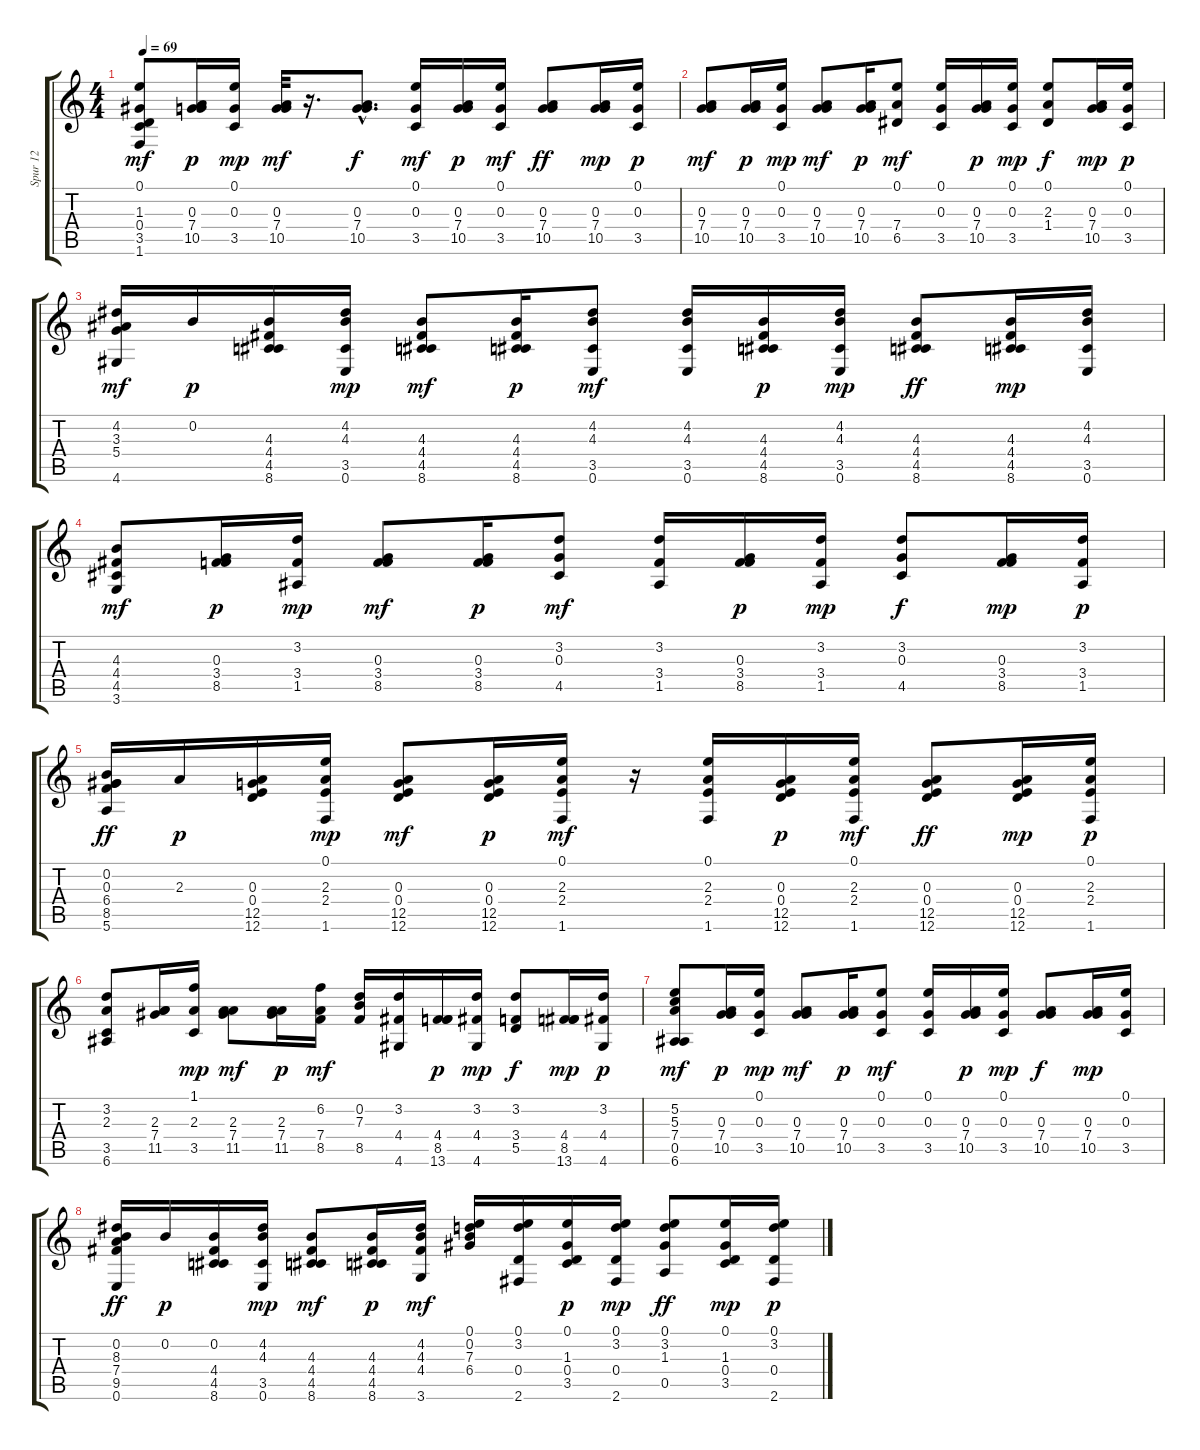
\track ("Spur 12" "Spur 12") {instrument acousticguitarnylon}
\staff {score tabs}
\tuning (E4 B3 G3 D3 A2 E2) {hide}
\ts (4 4)
\tempo 69
\clef g2
\ks c
(0.1 1.3 0.4 3.5 1.6).8{dy mf} (0.3 7.4 10.5).16{dy p} (0.1 0.3 3.5).16{dy mp} (0.3 7.4 10.5).32{dy mf} r.16{d} (0.3{hac} 7.4{hac} 10.5{hac}).8{d dy f} (0.1 0.3 3.5).16{dy mf} (0.3 7.4 10.5).16{dy p} (0.1 0.3 3.5).16{dy mf} (0.3 7.4 10.5).8{dy ff} (0.3 7.4 10.5).16{dy mp} (0.1 0.3 3.5).16{dy p} |
(0.3 7.4 10.5).8{dy mf} (0.3 7.4 10.5).16{dy p} (0.1 0.3 3.5).16{dy mp} (0.3 7.4 10.5).8{dy mf} (0.3 7.4 10.5).16{dy p} (0.1 7.4 6.5).8{dy mf} (0.1 0.3 3.5).16 (0.3 7.4 10.5).16{dy p} (0.1 0.3 3.5).16{dy mp} (0.1 2.3 1.4).8{dy f} (0.3 7.4 10.5).16{dy mp} (0.1 0.3 3.5).16{dy p} |
(4.2 3.3 5.4 4.6).16{dy mf} 0.2.16{dy p} (4.3 4.4 4.5 8.6).16 (4.2 4.3 3.5 0.6).16{dy mp} (4.3 4.4 4.5 8.6).8{dy mf} (4.3 4.4 4.5 8.6).16{dy p} (4.2 4.3 3.5 0.6).8{dy mf} (4.2 4.3 3.5 0.6).16 (4.3 4.4 4.5 8.6).16{dy p} (4.2 4.3 3.5 0.6).16{dy mp} (4.3 4.4 4.5 8.6).8{dy ff} (4.3 4.4 4.5 8.6).16{dy mp} (4.2 4.3 3.5 0.6).16 |
(4.3 4.4 4.5 3.6).8{dy mf} (0.3 3.4 8.5).16{dy p} (3.2 3.4 1.5).16{dy mp} (0.3 3.4 8.5).8{dy mf} (0.3 3.4 8.5).16{dy p} (3.2 0.3 4.5).8{dy mf} (3.2 3.4 1.5).16 (0.3 3.4 8.5).16{dy p} (3.2 3.4 1.5).16{dy mp} (3.2 0.3 4.5).8{dy f} (0.3 3.4 8.5).16{dy mp} (3.2 3.4 1.5).16{dy p} |
(0.2 0.3 6.4 8.5 5.6).16{dy ff} 2.3.16{dy p} (0.3 0.4 12.5 12.6).16 (0.1 2.3 2.4 1.6).16{dy mp} (0.3 0.4 12.5 12.6).8{dy mf} (0.3 0.4 12.5 12.6).16{dy p} (0.1 2.3 2.4 1.6).16{dy mf} r.16 (0.1 2.3 2.4 1.6).16 (0.3 0.4 12.5 12.6).16{dy p} (0.1 2.3 2.4 1.6).16{dy mf} (0.3 0.4 12.5 12.6).8{dy ff} (0.3 0.4 12.5 12.6).16{dy mp} (0.1 2.3 2.4 1.6).16{dy p} |
(3.2 2.3 3.5 6.6).8 (2.3 7.4 11.5).16 (1.1 2.3 3.5).16{dy mp} (2.3 7.4 11.5).8{dy mf} (2.3 7.4 11.5).16{dy p} (6.2 7.4 8.5).16{dy mf} (0.2 7.3 8.5).16 (3.2 4.4 4.6).16 (4.4 8.5 13.6).16{dy p} (3.2 4.4 4.6).16{dy mp} (3.2 3.4 5.5).8{dy f} (4.4 8.5 13.6).16{dy mp} (3.2 4.4 4.6).16{dy p} |
(5.2 5.3 7.4 0.5 6.6).8{dy mf} (0.3 7.4 10.5).16{dy p} (0.1 0.3 3.5).16{dy mp} (0.3 7.4 10.5).8{dy mf} (0.3 7.4 10.5).16{dy p} (0.1 0.3 3.5).8{dy mf} (0.1 0.3 3.5).16 (0.3 7.4 10.5).16{dy p} (0.1 0.3 3.5).16{dy mp} (0.3 7.4 10.5).8{dy f} (0.3 7.4 10.5).16{dy mp} (0.1 0.3 3.5).16 |
(0.2 8.3 7.4 9.5 0.6).16{dy ff} 0.2.16{dy p} (0.2 4.4 4.5 8.6).16 (4.2 4.3 3.5 0.6).16{dy mp} (4.3 4.4 4.5 8.6).8{dy mf} (4.3 4.4 4.5 8.6).16{dy p} (4.2 4.3 4.4 3.6).16{dy mf} (0.1 0.2 7.3 6.4).16 (0.1 3.2 0.4 2.6).16 (0.1 1.3 0.4 3.5).16{dy p} (0.1 3.2 0.4 2.6).16{dy mp} (0.1 3.2 1.3 0.5).8{dy ff} (0.1 1.3 0.4 3.5).16{dy mp} (0.1 3.2 0.4 2.6).16{dy p}
